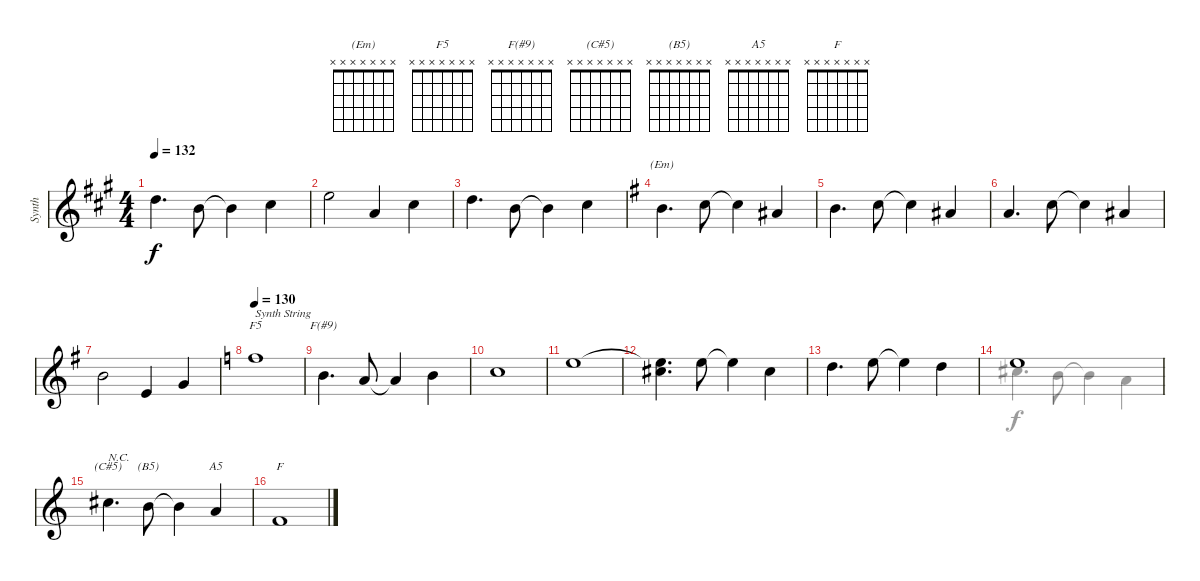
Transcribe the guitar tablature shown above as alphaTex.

\track ("Synth" "Synth") {instrument pad4choir}
\staff {score}
\tuning (E5 B4 G4 D4 A3 E3 B2) {hide}
\chord ("(Em)" x x x x x x x)
\chord ("F5" x x x x x x x)
\chord ("F(#9)" x x x x x x x)
\chord ("(C#5)" x x x x x x x)
\chord ("(B5)" x x x x x x x)
\chord ("A5" x x x x x x x)
\chord ("F" x x x x x x x)
\voice
\ts (4 4)
\tempo 132
\clef g2
\ks a
3.2.4{d dy f} 0.2.8 0.2{t}.4 2.2.4 |
0.1.2 2.3.4 2.2.4 |
3.2.4{d} 0.2.8 0.2{t}.4 2.2.4 |
\ks g
0.2.4{d ch "(Em)"} 1.2.8 1.2{t}.4 3.3.4 |
0.2.4{d} 1.2.8 1.2{t}.4 3.3.4 |
2.3.4{d} 1.2.8 1.2{t}.4 3.3.4 |
0.2.2 2.4.4 0.3.4 |
\tempo 130
\ks c
1.1.1{ch "F5" txt "Synth String" instrument synthstrings1} |
0.2.4{d ch "F(#9)"} 2.3.8 2.3{t}.4 0.2.4 |
1.2.1 |
0.1.1 |
(0.1{t} 2.2).4{d} 0.1.8 0.1{t}.4 2.2.4 |
3.2.4{d} 0.1.8 0.1{t}.4 3.2.4 |
0.1.1 |
2.2.4{d ch "(C#5)" txt "N.C."} 0.2.8{ch "(B5)"} 0.2{t}.4 2.3.4{ch "A5"} |
3.4.1{ch "F"}
\voice
\clef g2
\ottava regular
\simile none
\ks a
|
|
|
\ks g
|
|
|
|
\ks c
|
|
|
|
|
|
2.2.4{d} 0.2.8 0.2{t}.4 2.3.4 |
|
